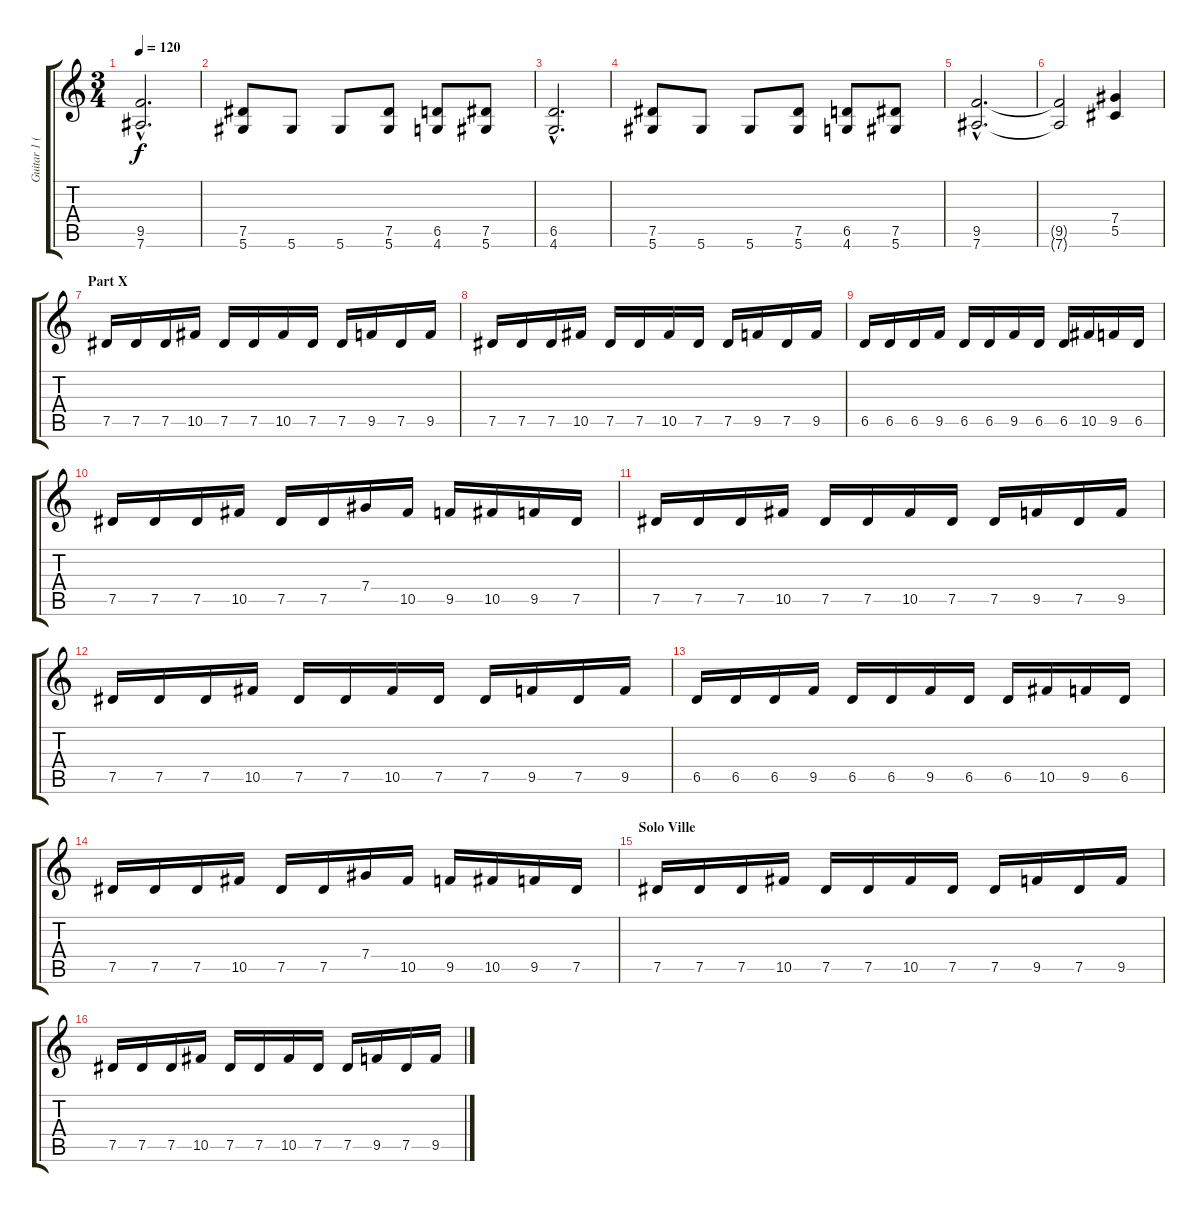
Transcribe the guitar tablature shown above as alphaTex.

\track ("Guitar 1 (Janne)" "Guitar 1 (") {instrument distortionguitar}
\staff {score tabs}
\tuning (Eb4 Bb3 Gb3 Db3 Ab2 Eb2) {hide}
\ts (3 4)
\tempo 120
\clef g2
\ks c
(9.5{hac} 7.6{hac}).2{d dy f} |
(7.5 5.6).8 5.6.8 5.6.8 (7.5 5.6).8 (6.5 4.6).8 (7.5 5.6).8 |
(6.5{hac} 4.6{hac}).2{d} |
(7.5 5.6).8 5.6.8 5.6.8 (7.5 5.6).8 (6.5 4.6).8 (7.5 5.6).8 |
(9.5{hac} 7.6{hac}).2{d} |
(9.5{t} 7.6{t}).2 (7.4 5.5).4 |
\section ("" "Part X")
7.5.16 7.5.16 7.5.16 10.5.16 7.5.16 7.5.16 10.5.16 7.5.16 7.5.16 9.5.16 7.5.16 9.5.16 |
7.5.16 7.5.16 7.5.16 10.5.16 7.5.16 7.5.16 10.5.16 7.5.16 7.5.16 9.5.16 7.5.16 9.5.16 |
6.5.16 6.5.16 6.5.16 9.5.16 6.5.16 6.5.16 9.5.16 6.5.16 6.5.16 10.5.16 9.5.16 6.5.16 |
7.5.16 7.5.16 7.5.16 10.5.16 7.5.16 7.5.16 7.4.16 10.5.16 9.5.16 10.5.16 9.5.16 7.5.16 |
7.5.16 7.5.16 7.5.16 10.5.16 7.5.16 7.5.16 10.5.16 7.5.16 7.5.16 9.5.16 7.5.16 9.5.16 |
7.5.16 7.5.16 7.5.16 10.5.16 7.5.16 7.5.16 10.5.16 7.5.16 7.5.16 9.5.16 7.5.16 9.5.16 |
6.5.16 6.5.16 6.5.16 9.5.16 6.5.16 6.5.16 9.5.16 6.5.16 6.5.16 10.5.16 9.5.16 6.5.16 |
7.5.16 7.5.16 7.5.16 10.5.16 7.5.16 7.5.16 7.4.16 10.5.16 9.5.16 10.5.16 9.5.16 7.5.16 |
\section ("" "Solo Ville")
7.5.16 7.5.16 7.5.16 10.5.16 7.5.16 7.5.16 10.5.16 7.5.16 7.5.16 9.5.16 7.5.16 9.5.16 |
7.5.16 7.5.16 7.5.16 10.5.16 7.5.16 7.5.16 10.5.16 7.5.16 7.5.16 9.5.16 7.5.16 9.5.16
